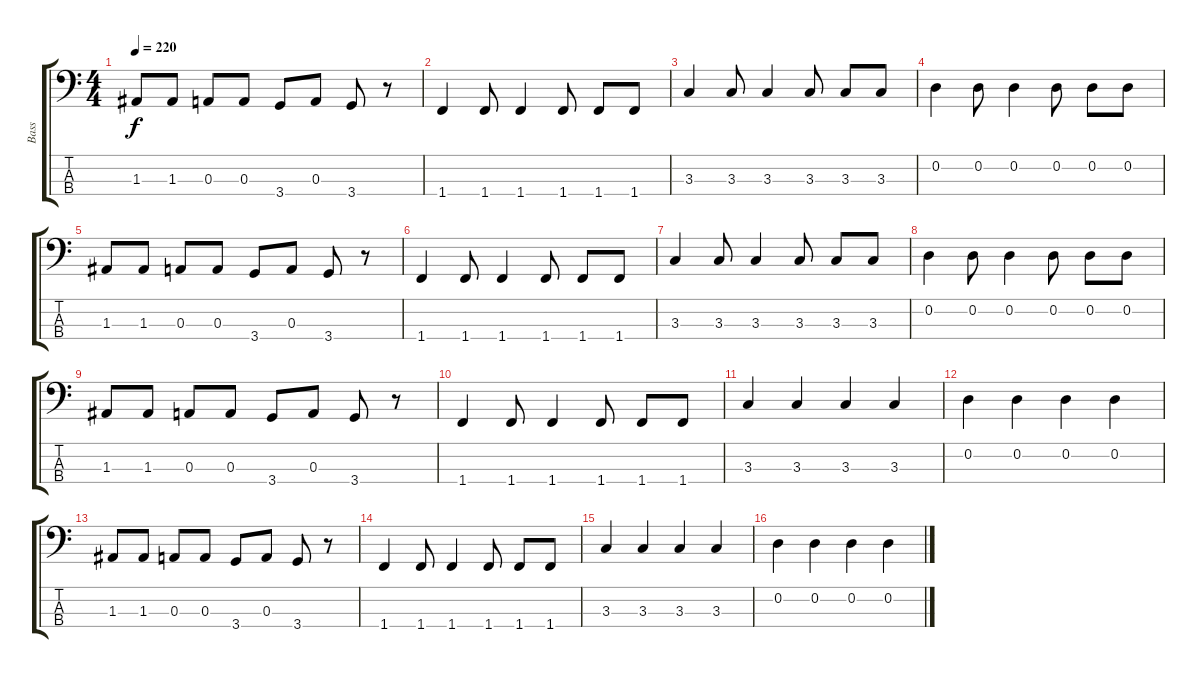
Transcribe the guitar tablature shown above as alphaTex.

\track ("Bass" "Bass") {instrument electricbassfinger}
\staff {score tabs}
\tuning (G2 D2 A1 E1) {hide}
\ts (4 4)
\tempo 220
\clef f4
\ks c
1.3.8{dy f} 1.3.8 0.3.8 0.3.8 3.4.8 0.3.8 3.4.8 r.8 |
1.4.4 1.4.8 1.4.4 1.4.8 1.4.8 1.4.8 |
3.3.4 3.3.8 3.3.4 3.3.8 3.3.8 3.3.8 |
0.2.4 0.2.8 0.2.4 0.2.8 0.2.8 0.2.8 |
1.3.8 1.3.8 0.3.8 0.3.8 3.4.8 0.3.8 3.4.8 r.8 |
1.4.4 1.4.8 1.4.4 1.4.8 1.4.8 1.4.8 |
3.3.4 3.3.8 3.3.4 3.3.8 3.3.8 3.3.8 |
0.2.4 0.2.8 0.2.4 0.2.8 0.2.8 0.2.8 |
1.3.8 1.3.8 0.3.8 0.3.8 3.4.8 0.3.8 3.4.8 r.8 |
1.4.4 1.4.8 1.4.4 1.4.8 1.4.8 1.4.8 |
3.3.4 3.3.4 3.3.4 3.3.4 |
0.2.4 0.2.4 0.2.4 0.2.4 |
1.3.8 1.3.8 0.3.8 0.3.8 3.4.8 0.3.8 3.4.8 r.8 |
1.4.4 1.4.8 1.4.4 1.4.8 1.4.8 1.4.8 |
3.3.4 3.3.4 3.3.4 3.3.4 |
0.2.4 0.2.4 0.2.4 0.2.4
